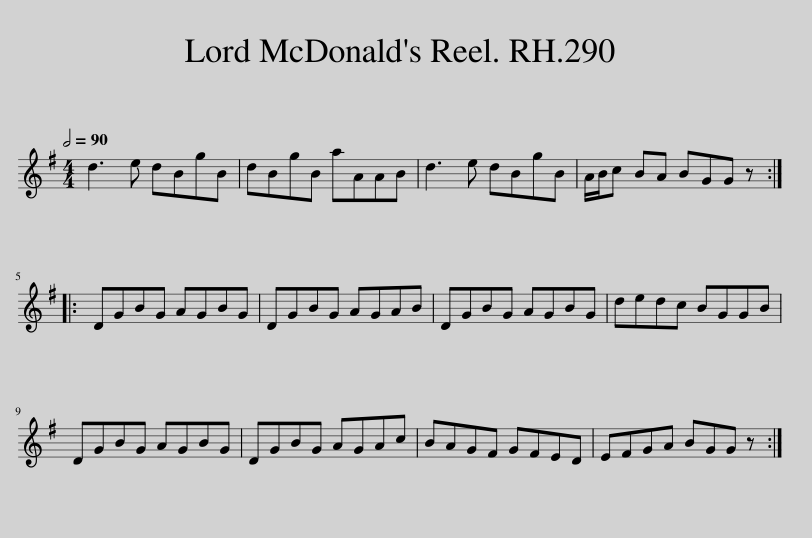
X:1
L:1/8
Q:1/2=90
M:4/4
I:linebreak $
K:G
V:1 treble
V:1
 d3 e dBgB | dBgB aAAB | d3 e dBgB | A/B/c BA BGG z ::$ DGBG AGBG | %5
 DGBG AGAB | DGBG AGBG | dedc BGGB |$ DGBG AGBG | DGBG AGAc | %10
 BAGF GFED | EFGA BGG z :| %12
